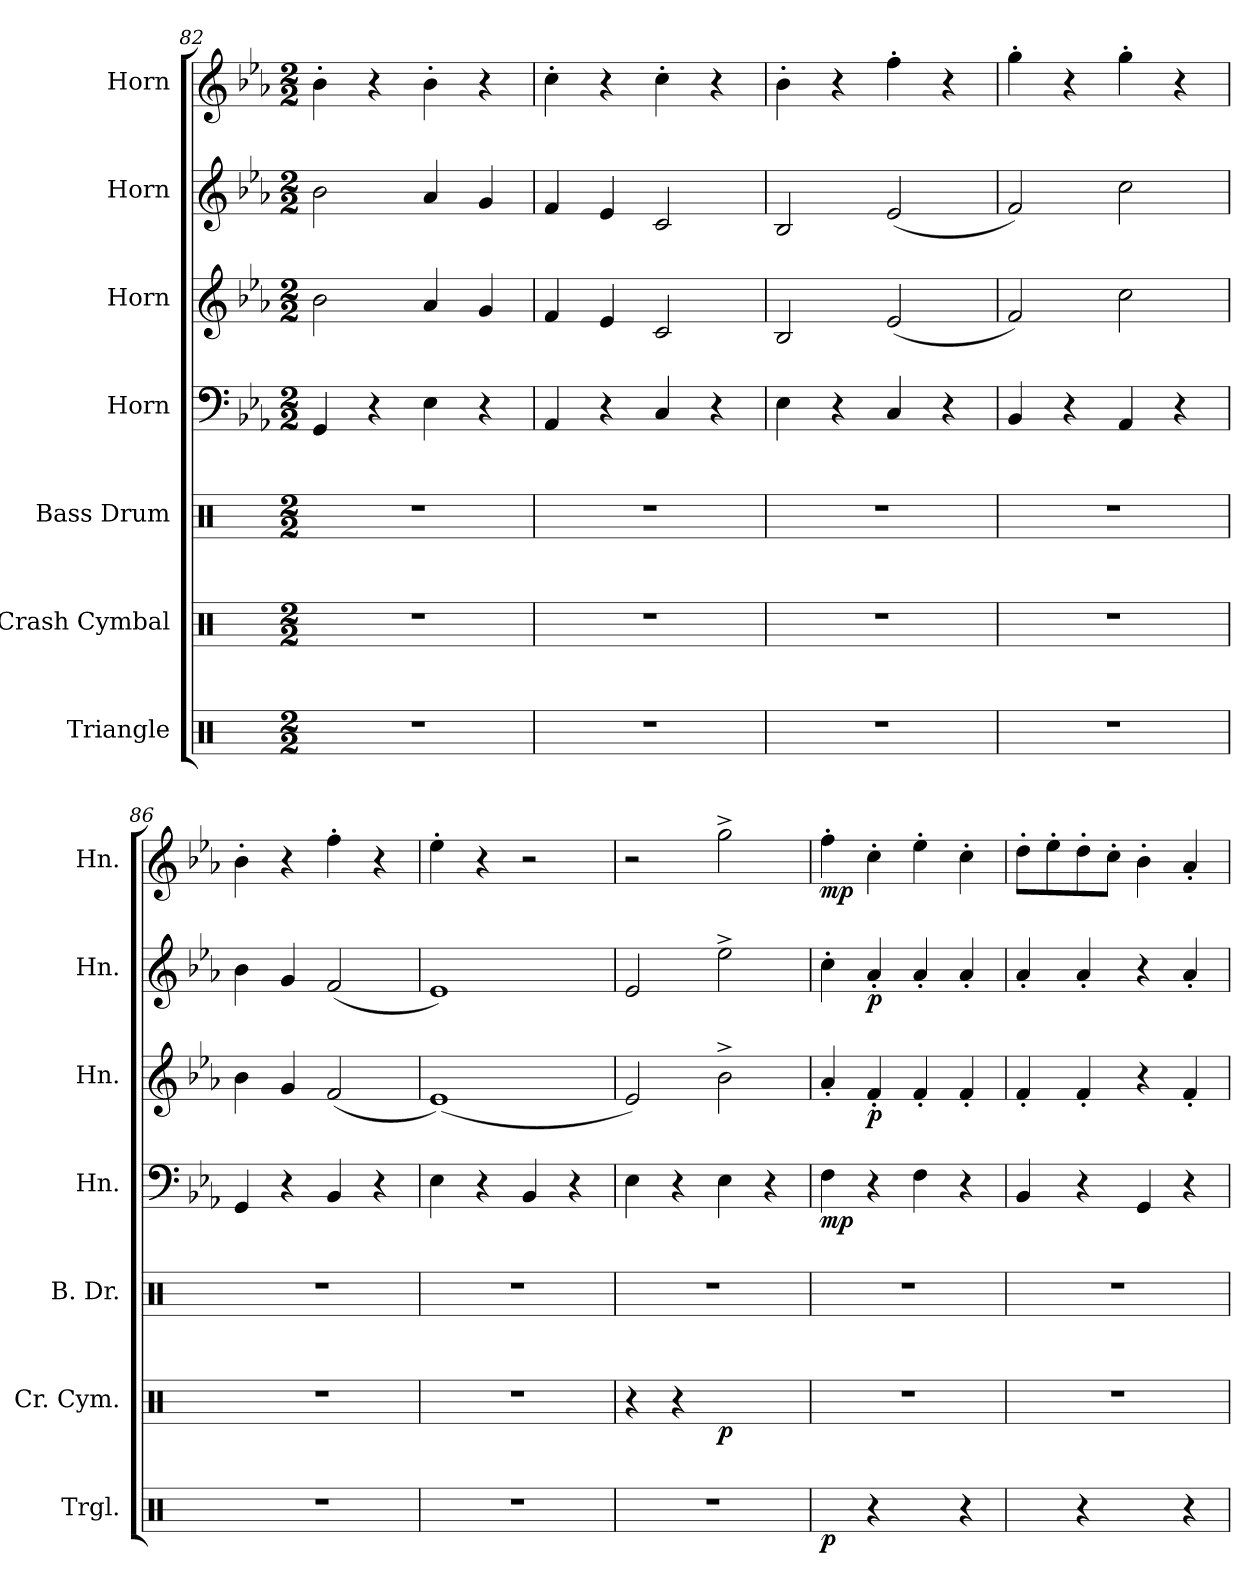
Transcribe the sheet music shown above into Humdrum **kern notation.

**kern	**dynam	**kern	**dynam	**kern	**kern	**dynam	**kern	**dynam	**kern	**dynam	**kern	**dynam
*part7	*part7	*part6	*part6	*part5	*part4	*part4	*part3	*part3	*part2	*part2	*part1	*part1
*staff7	*staff7	*staff6	*staff6	*staff5	*staff4	*staff4	*staff3	*staff3	*staff2	*staff2	*staff1	*staff1
*I"Triangle	*	*I"Crash Cymbal	*	*I"Bass Drum	*I"Horn	*	*I"Horn	*	*I"Horn	*	*I"Horn	*
*I'Trgl.	*	*I'Cr. Cym.	*	*I'B. Dr.	*I'Hn.	*	*I'Hn.	*	*I'Hn.	*	*I'Hn.	*
*clefX	*	*clefX	*	*clefX	*clefF4	*	*clefG2	*	*clefG2	*	*clefG2	*
*	*	*	*	*	*ITrd4c7	*	*ITrd4c7	*	*ITrd4c7	*	*ITrd4c7	*
*k[]	*	*k[]	*	*k[]	*k[b-e-a-d-]	*	*k[b-e-a-d-]	*	*k[b-e-a-d-]	*	*k[b-e-a-d-]	*
*C:	*	*C:	*	*C:	*A-:	*	*A-:	*	*A-:	*	*A-:	*
*M2/2	*	*M2/2	*	*M2/2	*M2/2	*	*M2/2	*	*M2/2	*	*M2/2	*
=82	=82	=82	=82	=82	=82	=82	=82	=82	=82	=82	=82	=82
1r	.	1r	.	1r	4CC/	.	2e-\	.	2e-\	.	4e-'\	.
.	.	.	.	.	4r	.	.	.	.	.	4r	.
.	.	.	.	.	4AA-\	.	4d-/	.	4d-/	.	4e-'\	.
.	.	.	.	.	4r	.	4c/	.	4c/	.	4r	.
=83	=83	=83	=83	=83	=83	=83	=83	=83	=83	=83	=83	=83
1r	.	1r	.	1r	4DD-/	.	4B-/	.	4B-/	.	4f'\	.
.	.	.	.	.	4r	.	4A-/	.	4A-/	.	4r	.
.	.	.	.	.	4FF/	.	2F/	.	2F/	.	4f'\	.
.	.	.	.	.	4r	.	.	.	.	.	4r	.
=84	=84	=84	=84	=84	=84	=84	=84	=84	=84	=84	=84	=84
1r	.	1r	.	1r	4AA-\	.	2E-/	.	2E-/	.	4e-'\	.
.	.	.	.	.	4r	.	.	.	.	.	4r	.
.	.	.	.	.	4FF/	.	(2A-/	.	(2A-/	.	4b-'\	.
.	.	.	.	.	4r	.	.	.	.	.	4r	.
=85	=85	=85	=85	=85	=85	=85	=85	=85	=85	=85	=85	=85
1r	.	1r	.	1r	4EE-/	.	2B-/)	.	2B-/)	.	4cc'\	.
.	.	.	.	.	4r	.	.	.	.	.	4r	.
.	.	.	.	.	4DD-/	.	2f\	.	2f\	.	4cc'\	.
.	.	.	.	.	4r	.	.	.	.	.	4r	.
!!LO:PB:g=z
=86	=86	=86	=86	=86	=86	=86	=86	=86	=86	=86	=86	=86
1r	.	1r	.	1r	4CC/	.	4e-\	.	4e-\	.	4e-'\	.
.	.	.	.	.	4r	.	4c/	.	4c/	.	4r	.
.	.	.	.	.	4EE-/	.	(2B-/	.	(2B-/	.	4b-'\	.
.	.	.	.	.	4r	.	.	.	.	.	4r	.
=87	=87	=87	=87	=87	=87	=87	=87	=87	=87	=87	=87	=87
1r	.	1r	.	1r	4AA-\	.	(1A-)	.	1A-)	.	4a-'\	.
.	.	.	.	.	4r	.	.	.	.	.	4r	.
.	.	.	.	.	4EE-/	.	.	.	.	.	2r	.
.	.	.	.	.	4r	.	.	.	.	.	.	.
=88	=88	=88	=88	=88	=88	=88	=88	=88	=88	=88	=88	=88
1r	.	4r	.	1r	4AA-\	.	2A-/)	.	2A-/	.	2r	.
.	.	4r	.	.	4r	.	.	.	.	.	.	.
!	!	!	!LO:DY:b	!	!	!	!	!	!	!	!	!
.	.	2R\	p	.	4AA-\	.	2e-^\	.	2a-^\	.	2cc^\	.
.	.	.	.	.	4r	.	.	.	.	.	.	.
=89	=89	=89	=89	=89	=89	=89	=89	=89	=89	=89	=89	=89
!	!LO:DY:b	!	!	!	!	!LO:DY:b	!	!	!	!	!	!LO:DY:b
4R\	p	1r	.	1r	4BB-\	mp	4d-'/	.	4f'\	.	4b-'\	mp
!	!	!	!	!	!	!	!	!LO:DY:b	!	!LO:DY:b	!	!
4r	.	.	.	.	4r	.	4B-'/	p	4d-'/	p	4f'\	.
4R\	.	.	.	.	4BB-\	.	4B-'/	.	4d-'/	.	4a-'\	.
4r	.	.	.	.	4r	.	4B-'/	.	4d-'/	.	4f'\	.
=90	=90	=90	=90	=90	=90	=90	=90	=90	=90	=90	=90	=90
4R\	.	1r	.	1r	4EE-/	.	4B-'/	.	4d-'/	.	8g'\L	.
.	.	.	.	.	.	.	.	.	.	.	8a-'\	.
4r	.	.	.	.	4r	.	4B-'/	.	4d-'/	.	8g'\	.
.	.	.	.	.	.	.	.	.	.	.	8f'\J	.
4R\	.	.	.	.	4CC/	.	4r	.	4r	.	4e-'\	.
4r	.	.	.	.	4r	.	4B-'/	.	4d-'/	.	4d-'/	.
=	=	=	=	=	=	=	=	=	=	=	=	=
*-	*-	*-	*-	*-	*-	*-	*-	*-	*-	*-	*-	*-
